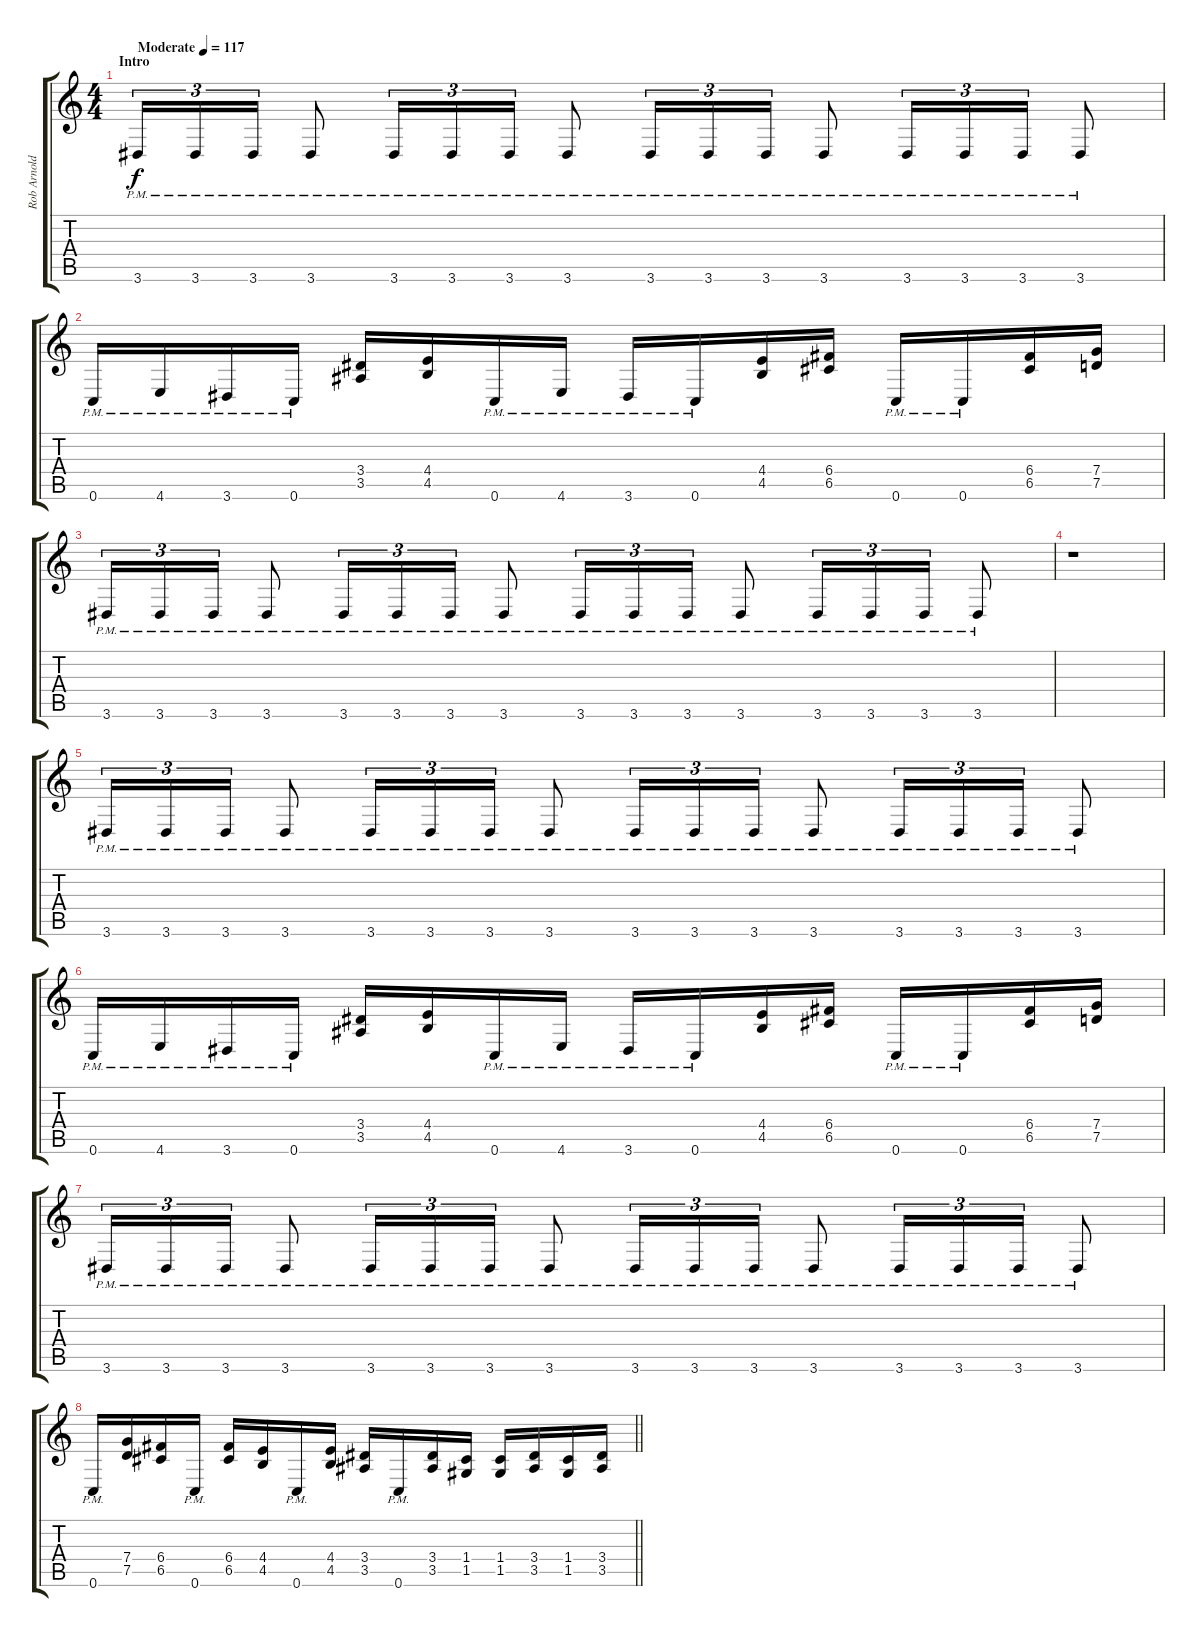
\track ("Rob Arnold" "Rob Arnold") {instrument distortionguitar}
\staff {score tabs}
\tuning (D4 A3 F3 C3 G2 C2) {hide}
\ts (4 4)
\section ("" "Intro")
\tempo (117 "Moderate")
\clef g2
\ks c
3.6{pm}.16{tu (3 2) dy f instrument distortionguitar} 3.6{pm}.16{tu (3 2)} 3.6{pm}.16{tu (3 2)} 3.6{pm}.8 3.6{pm}.16{tu (3 2)} 3.6{pm}.16{tu (3 2)} 3.6{pm}.16{tu (3 2)} 3.6{pm}.8 3.6{pm}.16{tu (3 2)} 3.6{pm}.16{tu (3 2)} 3.6{pm}.16{tu (3 2)} 3.6{pm}.8 3.6{pm}.16{tu (3 2)} 3.6{pm}.16{tu (3 2)} 3.6{pm}.16{tu (3 2)} 3.6{pm}.8 |
0.6{pm}.16 4.6{pm}.16 3.6{pm}.16 0.6{pm}.16 (3.4 3.5).16 (4.4 4.5).16 0.6{pm}.16 4.6{pm}.16 3.6{pm}.16 0.6{pm}.16 (4.4 4.5).16 (6.4 6.5).16 0.6{pm}.16 0.6{pm}.16 (6.4 6.5).16 (7.4 7.5).16 |
3.6{pm}.16{tu (3 2)} 3.6{pm}.16{tu (3 2)} 3.6{pm}.16{tu (3 2)} 3.6{pm}.8 3.6{pm}.16{tu (3 2)} 3.6{pm}.16{tu (3 2)} 3.6{pm}.16{tu (3 2)} 3.6{pm}.8 3.6{pm}.16{tu (3 2)} 3.6{pm}.16{tu (3 2)} 3.6{pm}.16{tu (3 2)} 3.6{pm}.8 3.6{pm}.16{tu (3 2)} 3.6{pm}.16{tu (3 2)} 3.6{pm}.16{tu (3 2)} 3.6{pm}.8 |
r.1 |
3.6{pm}.16{tu (3 2)} 3.6{pm}.16{tu (3 2)} 3.6{pm}.16{tu (3 2)} 3.6{pm}.8 3.6{pm}.16{tu (3 2)} 3.6{pm}.16{tu (3 2)} 3.6{pm}.16{tu (3 2)} 3.6{pm}.8 3.6{pm}.16{tu (3 2)} 3.6{pm}.16{tu (3 2)} 3.6{pm}.16{tu (3 2)} 3.6{pm}.8 3.6{pm}.16{tu (3 2)} 3.6{pm}.16{tu (3 2)} 3.6{pm}.16{tu (3 2)} 3.6{pm}.8 |
0.6{pm}.16 4.6{pm}.16 3.6{pm}.16 0.6{pm}.16 (3.4 3.5).16 (4.4 4.5).16 0.6{pm}.16 4.6{pm}.16 3.6{pm}.16 0.6{pm}.16 (4.4 4.5).16 (6.4 6.5).16 0.6{pm}.16 0.6{pm}.16 (6.4 6.5).16 (7.4 7.5).16 |
3.6{pm}.16{tu (3 2)} 3.6{pm}.16{tu (3 2)} 3.6{pm}.16{tu (3 2)} 3.6{pm}.8 3.6{pm}.16{tu (3 2)} 3.6{pm}.16{tu (3 2)} 3.6{pm}.16{tu (3 2)} 3.6{pm}.8 3.6{pm}.16{tu (3 2)} 3.6{pm}.16{tu (3 2)} 3.6{pm}.16{tu (3 2)} 3.6{pm}.8 3.6{pm}.16{tu (3 2)} 3.6{pm}.16{tu (3 2)} 3.6{pm}.16{tu (3 2)} 3.6{pm}.8 |
\barLineRight lightlight
0.6{pm}.16 (7.4 7.5).16 (6.4 6.5).16 0.6{pm}.16 (6.4 6.5).16 (4.4 4.5).16 0.6{pm}.16 (4.4 4.5).16 (3.4 3.5).16 0.6{pm}.16 (3.4 3.5).16 (1.4 1.5).16 (1.4 1.5).16 (3.4 3.5).16 (1.4 1.5).16 (3.4 3.5).16
